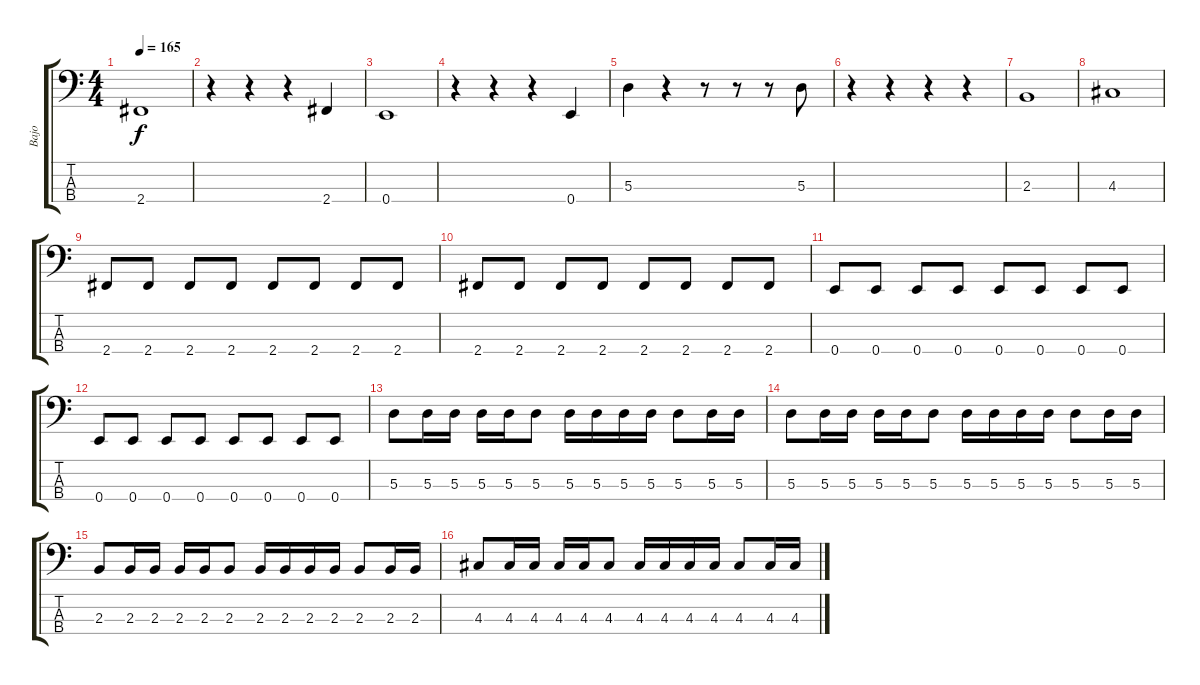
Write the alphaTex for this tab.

\track ("Bajo" "Bajo") {instrument electricbassfinger}
\staff {score tabs}
\tuning (G2 D2 A1 E1) {hide}
\ts (4 4)
\tempo 165
\clef f4
\ks c
2.4.1{dy f} |
r.4 r.4 r.4 2.4.4 |
0.4.1 |
r.4 r.4 r.4 0.4.4 |
5.3.4 r.4 r.8 r.8 r.8 5.3.8 |
r.4 r.4 r.4 r.4 |
2.3.1 |
4.3.1 |
2.4.8 2.4.8 2.4.8 2.4.8 2.4.8 2.4.8 2.4.8 2.4.8 |
2.4.8 2.4.8 2.4.8 2.4.8 2.4.8 2.4.8 2.4.8 2.4.8 |
0.4.8 0.4.8 0.4.8 0.4.8 0.4.8 0.4.8 0.4.8 0.4.8 |
0.4.8 0.4.8 0.4.8 0.4.8 0.4.8 0.4.8 0.4.8 0.4.8 |
5.3.8 5.3.16 5.3.16 5.3.16 5.3.16 5.3.8 5.3.16 5.3.16 5.3.16 5.3.16 5.3.8 5.3.16 5.3.16 |
5.3.8 5.3.16 5.3.16 5.3.16 5.3.16 5.3.8 5.3.16 5.3.16 5.3.16 5.3.16 5.3.8 5.3.16 5.3.16 |
2.3.8 2.3.16 2.3.16 2.3.16 2.3.16 2.3.8 2.3.16 2.3.16 2.3.16 2.3.16 2.3.8 2.3.16 2.3.16 |
4.3.8 4.3.16 4.3.16 4.3.16 4.3.16 4.3.8 4.3.16 4.3.16 4.3.16 4.3.16 4.3.8 4.3.16 4.3.16
